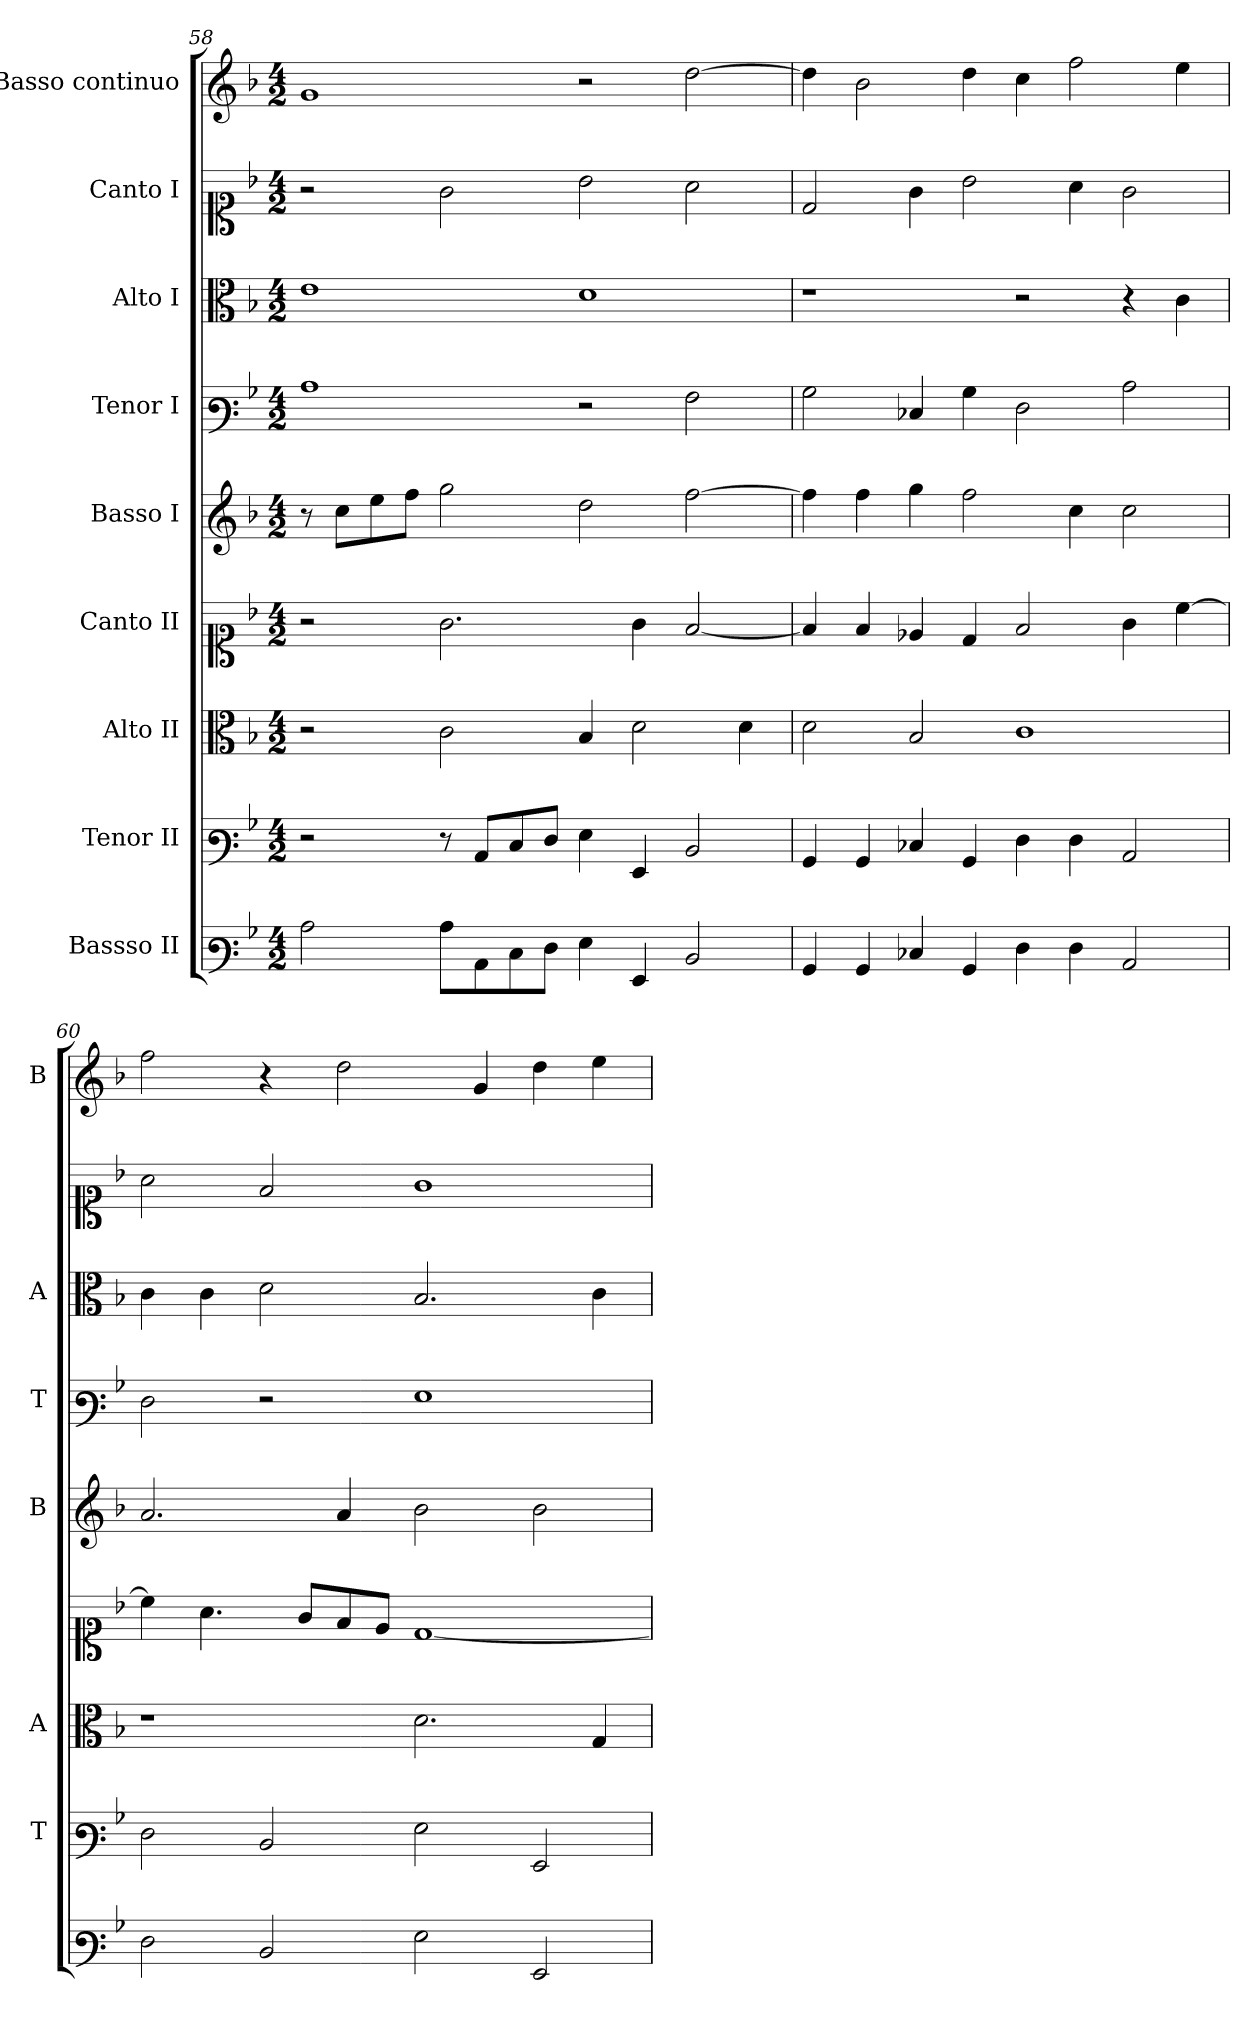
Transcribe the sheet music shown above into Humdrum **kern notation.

**kern	**kern	**kern	**kern	**kern	**kern	**kern	**kern	**kern
*part9	*part8	*part7	*part6	*part5	*part4	*part3	*part2	*part1
*staff9	*staff8	*staff7	*staff6	*staff5	*staff4	*staff3	*staff2	*staff1
*I"Bassso II	*I"Tenor II	*I"Alto II	*I"Canto II	*I"Basso I	*I"Tenor I	*I"Alto I	*I"Canto I	*I"Basso continuo
*	*I'T	*I'A	*	*I'B	*I'T	*I'A	*	*I'B
*clefF3	*clefF3	*clefC3	*clefC1	*clefG2	*clefF3	*clefC3	*clefC1	*clefG2
*k[b-]	*k[b-]	*k[b-]	*k[b-]	*k[b-]	*k[b-]	*k[b-]	*k[b-]	*k[b-]
*F:	*F:	*F:	*F:	*F:	*F:	*F:	*F:	*F:
*M4/2	*M4/2	*M4/2	*M4/2	*M4/2	*M4/2	*M4/2	*M4/2	*M4/2
=58	=58	=58	=58	=58	=58	=58	=58	=58
2c	2r	2r	2r	8r	1c	1e	2r	1g
.	.	.	.	8ccL	.	.	.	.
.	.	.	.	8ee	.	.	.	.
.	.	.	.	8ffJ	.	.	.	.
8cL	8r	2c	2.g	2gg	.	.	2g	.
8C	8CL	.	.	.	.	.	.	.
8E	8E	.	.	.	.	.	.	.
8FJ	8FJ	.	.	.	.	.	.	.
4G	4G	4B-	.	2dd	2r	1d	2b-	2r
4GG	4GG	2d	4g	.	.	.	.	.
2D	2D	.	[2f	[2ff	2A	.	2a	[2dd
.	.	4d	.	.	.	.	.	.
!!LO:LB:g=z
=59	=59	=59	=59	=59	=59	=59	=59	=59
4BB-	4BB-	2d	4f]	4ff]	2B-	1r	2d	4dd]
4BB-	4BB-	.	4f	4ff	.	.	.	2b-
4E-X	4E-X	2B-	4e-X	4gg	4E-X	.	4g	.
4BB-	4BB-	.	4d	2ff	4B-	.	2b-	4dd
4F	4F	1c	2f	.	2F	2r	.	4cc
4F	4F	.	.	4cc	.	.	4a	2ff
2C	2C	.	4g	2cc	2c	4r	2g	.
.	.	.	[4cc	.	.	4c	.	4ee
=60	=60	=60	=60	=60	=60	=60	=60	=60
2F	2F	1r	4cc]	2.a	2F	4c	2a	2ff
.	.	.	4.a	.	.	4c	.	.
2D	2D	.	.	.	2r	2d	2f	4r
.	.	.	8gL	.	.	.	.	.
.	.	.	8f	4a	.	.	.	2dd
.	.	.	8eJ	.	.	.	.	.
2G	2G	2.d	[1d	2b-	1G	2.B-	1g	.
.	.	.	.	.	.	.	.	4g
2GG	2GG	.	.	2b-	.	.	.	4dd
.	.	4G	.	.	.	4c	.	4ee
=	=	=	=	=	=	=	=	=
*-	*-	*-	*-	*-	*-	*-	*-	*-
